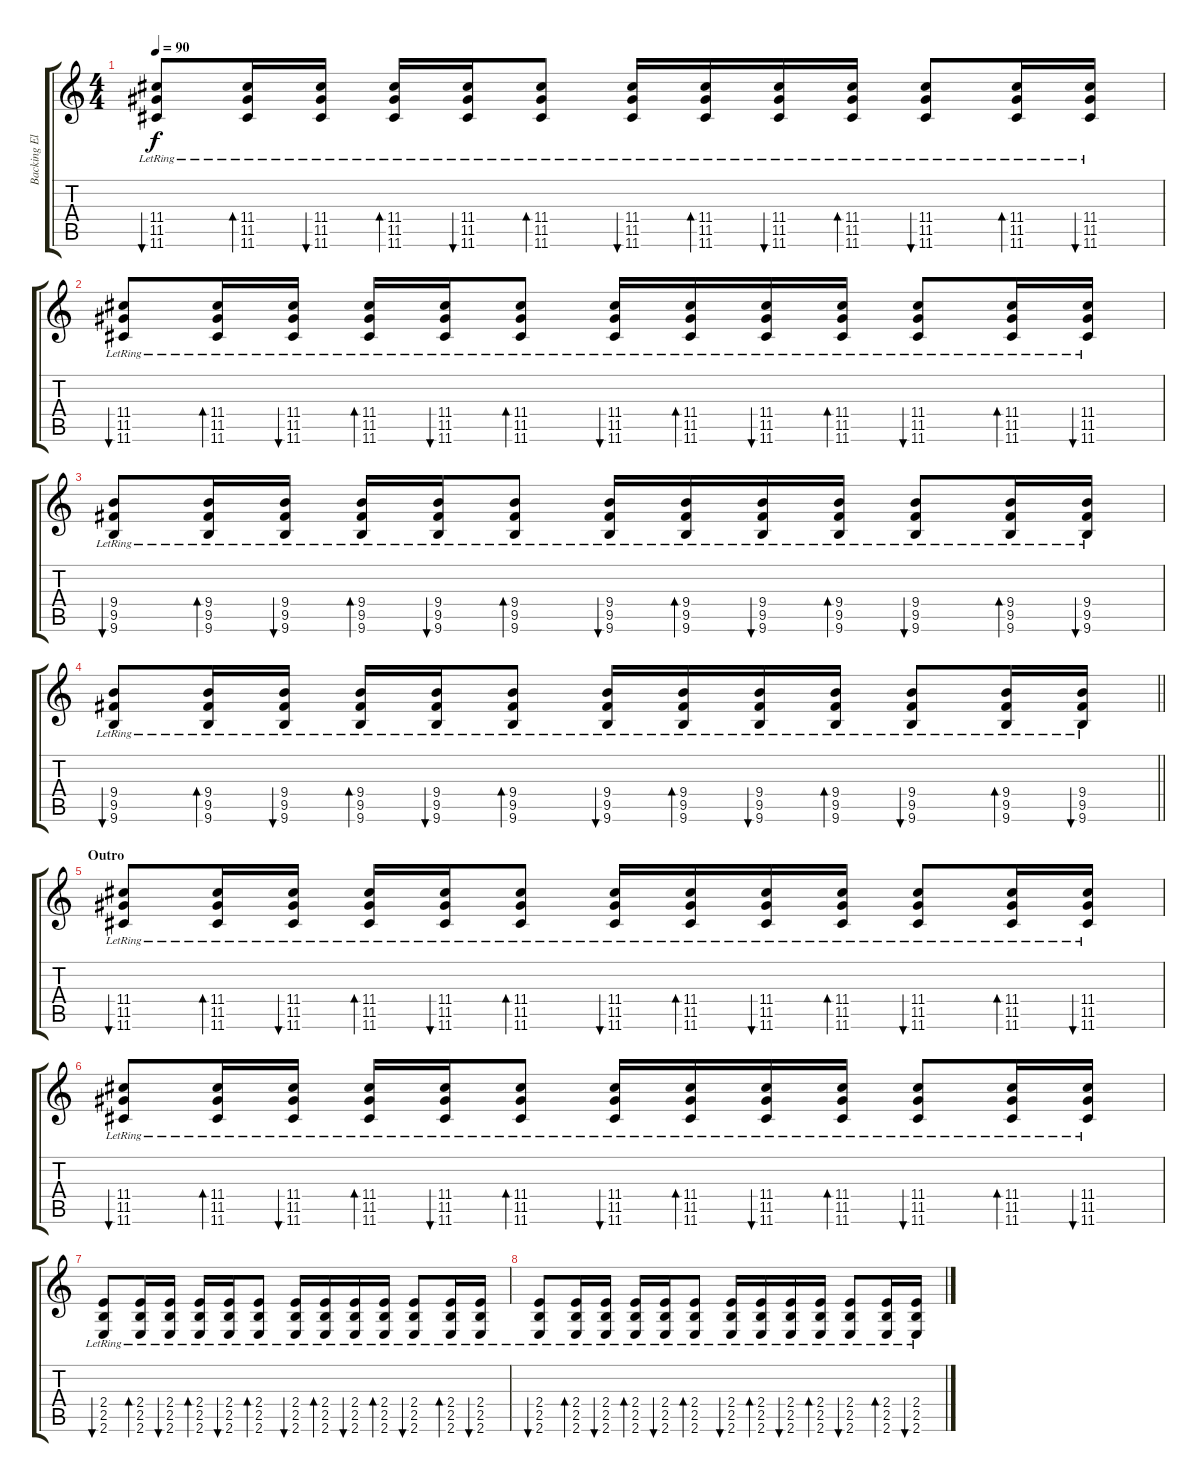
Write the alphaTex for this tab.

\track ("Backing Electric Guitar (Xulfi)" "Backing El") {instrument electricguitarclean}
\staff {score tabs}
\tuning (E4 B3 G3 D3 A2 D2) {hide}
\ts (4 4)
\tempo 90
\clef g2
\ks c
(11.4{lr} 11.5{lr} 11.6{lr}).8{bu 120 dy f} (11.4{lr} 11.5{lr} 11.6{lr}).16{bd 60} (11.4{lr} 11.5{lr} 11.6{lr}).16{bu 60} (11.4{lr} 11.5{lr} 11.6{lr}).16{bd 60} (11.4{lr} 11.5{lr} 11.6{lr}).16{bu 60} (11.4{lr} 11.5{lr} 11.6{lr}).8{bd 60} (11.4{lr} 11.5{lr} 11.6{lr}).16{bu 60} (11.4{lr} 11.5{lr} 11.6{lr}).16{bd 60} (11.4{lr} 11.5{lr} 11.6{lr}).16{bu 60} (11.4{lr} 11.5{lr} 11.6{lr}).16{bd 60} (11.4{lr} 11.5{lr} 11.6{lr}).8{bu 60} (11.4{lr} 11.5{lr} 11.6{lr}).16{bd 60} (11.4{lr} 11.5{lr} 11.6{lr}).16{bu 60} |
(11.4{lr} 11.5{lr} 11.6{lr}).8{bu 120} (11.4{lr} 11.5{lr} 11.6{lr}).16{bd 60} (11.4{lr} 11.5{lr} 11.6{lr}).16{bu 60} (11.4{lr} 11.5{lr} 11.6{lr}).16{bd 60} (11.4{lr} 11.5{lr} 11.6{lr}).16{bu 60} (11.4{lr} 11.5{lr} 11.6{lr}).8{bd 60} (11.4{lr} 11.5{lr} 11.6{lr}).16{bu 60} (11.4{lr} 11.5{lr} 11.6{lr}).16{bd 60} (11.4{lr} 11.5{lr} 11.6{lr}).16{bu 60} (11.4{lr} 11.5{lr} 11.6{lr}).16{bd 60} (11.4{lr} 11.5{lr} 11.6{lr}).8{bu 60} (11.4{lr} 11.5{lr} 11.6{lr}).16{bd 60} (11.4{lr} 11.5{lr} 11.6{lr}).16{bu 60} |
(9.4{lr} 9.5{lr} 9.6{lr}).8{bu 120} (9.4{lr} 9.5{lr} 9.6{lr}).16{bd 60} (9.4{lr} 9.5{lr} 9.6{lr}).16{bu 60} (9.4{lr} 9.5{lr} 9.6{lr}).16{bd 60} (9.4{lr} 9.5{lr} 9.6{lr}).16{bu 60} (9.4{lr} 9.5{lr} 9.6{lr}).8{bd 60} (9.4{lr} 9.5{lr} 9.6{lr}).16{bu 60} (9.4{lr} 9.5{lr} 9.6{lr}).16{bd 60} (9.4{lr} 9.5{lr} 9.6{lr}).16{bu 60} (9.4{lr} 9.5{lr} 9.6{lr}).16{bd 60} (9.4{lr} 9.5{lr} 9.6{lr}).8{bu 60} (9.4{lr} 9.5{lr} 9.6{lr}).16{bd 60} (9.4{lr} 9.5{lr} 9.6{lr}).16{bu 60} |
\barLineRight lightlight
(9.4{lr} 9.5{lr} 9.6{lr}).8{bu 120} (9.4{lr} 9.5{lr} 9.6{lr}).16{bd 60} (9.4{lr} 9.5{lr} 9.6{lr}).16{bu 60} (9.4{lr} 9.5{lr} 9.6{lr}).16{bd 60} (9.4{lr} 9.5{lr} 9.6{lr}).16{bu 60} (9.4{lr} 9.5{lr} 9.6{lr}).8{bd 60} (9.4{lr} 9.5{lr} 9.6{lr}).16{bu 60} (9.4{lr} 9.5{lr} 9.6{lr}).16{bd 60} (9.4{lr} 9.5{lr} 9.6{lr}).16{bu 60} (9.4{lr} 9.5{lr} 9.6{lr}).16{bd 60} (9.4{lr} 9.5{lr} 9.6{lr}).8{bu 60} (9.4{lr} 9.5{lr} 9.6{lr}).16{bd 60} (9.4{lr} 9.5{lr} 9.6{lr}).16{bu 60} |
\section ("" "Outro")
(11.4{lr} 11.5{lr} 11.6{lr}).8{bu 120} (11.4{lr} 11.5{lr} 11.6{lr}).16{bd 60} (11.4{lr} 11.5{lr} 11.6{lr}).16{bu 60} (11.4{lr} 11.5{lr} 11.6{lr}).16{bd 60} (11.4{lr} 11.5{lr} 11.6{lr}).16{bu 60} (11.4{lr} 11.5{lr} 11.6{lr}).8{bd 60} (11.4{lr} 11.5{lr} 11.6{lr}).16{bu 60} (11.4{lr} 11.5{lr} 11.6{lr}).16{bd 60} (11.4{lr} 11.5{lr} 11.6{lr}).16{bu 60} (11.4{lr} 11.5{lr} 11.6{lr}).16{bd 60} (11.4{lr} 11.5{lr} 11.6{lr}).8{bu 60} (11.4{lr} 11.5{lr} 11.6{lr}).16{bd 60} (11.4{lr} 11.5{lr} 11.6{lr}).16{bu 60} |
(11.4{lr} 11.5{lr} 11.6{lr}).8{bu 120} (11.4{lr} 11.5{lr} 11.6{lr}).16{bd 60} (11.4{lr} 11.5{lr} 11.6{lr}).16{bu 60} (11.4{lr} 11.5{lr} 11.6{lr}).16{bd 60} (11.4{lr} 11.5{lr} 11.6{lr}).16{bu 60} (11.4{lr} 11.5{lr} 11.6{lr}).8{bd 60} (11.4{lr} 11.5{lr} 11.6{lr}).16{bu 60} (11.4{lr} 11.5{lr} 11.6{lr}).16{bd 60} (11.4{lr} 11.5{lr} 11.6{lr}).16{bu 60} (11.4{lr} 11.5{lr} 11.6{lr}).16{bd 60} (11.4{lr} 11.5{lr} 11.6{lr}).8{bu 60} (11.4{lr} 11.5{lr} 11.6{lr}).16{bd 60} (11.4{lr} 11.5{lr} 11.6{lr}).16{bu 60} |
(2.4{lr} 2.5{lr} 2.6{lr}).8{bu 120} (2.4{lr} 2.5{lr} 2.6{lr}).16{bd 60} (2.4{lr} 2.5{lr} 2.6{lr}).16{bu 60} (2.4{lr} 2.5{lr} 2.6{lr}).16{bd 60} (2.4{lr} 2.5{lr} 2.6{lr}).16{bu 60} (2.4{lr} 2.5{lr} 2.6{lr}).8{bd 60} (2.4{lr} 2.5{lr} 2.6{lr}).16{bu 60} (2.4{lr} 2.5{lr} 2.6{lr}).16{bd 60} (2.4{lr} 2.5{lr} 2.6{lr}).16{bu 60} (2.4{lr} 2.5{lr} 2.6{lr}).16{bd 60} (2.4{lr} 2.5{lr} 2.6{lr}).8{bu 60} (2.4{lr} 2.5{lr} 2.6{lr}).16{bd 60} (2.4{lr} 2.5{lr} 2.6{lr}).16{bu 60} |
(2.4{lr} 2.5{lr} 2.6{lr}).8{bu 120} (2.4{lr} 2.5{lr} 2.6{lr}).16{bd 60} (2.4{lr} 2.5{lr} 2.6{lr}).16{bu 60} (2.4{lr} 2.5{lr} 2.6{lr}).16{bd 60} (2.4{lr} 2.5{lr} 2.6{lr}).16{bu 60} (2.4{lr} 2.5{lr} 2.6{lr}).8{bd 60} (2.4{lr} 2.5{lr} 2.6{lr}).16{bu 60} (2.4{lr} 2.5{lr} 2.6{lr}).16{bd 60} (2.4{lr} 2.5{lr} 2.6{lr}).16{bu 60} (2.4{lr} 2.5{lr} 2.6{lr}).16{bd 60} (2.4{lr} 2.5{lr} 2.6{lr}).8{bu 60} (2.4{lr} 2.5{lr} 2.6{lr}).16{bd 60} (2.4{lr} 2.5{lr} 2.6{lr}).16{bu 60}
